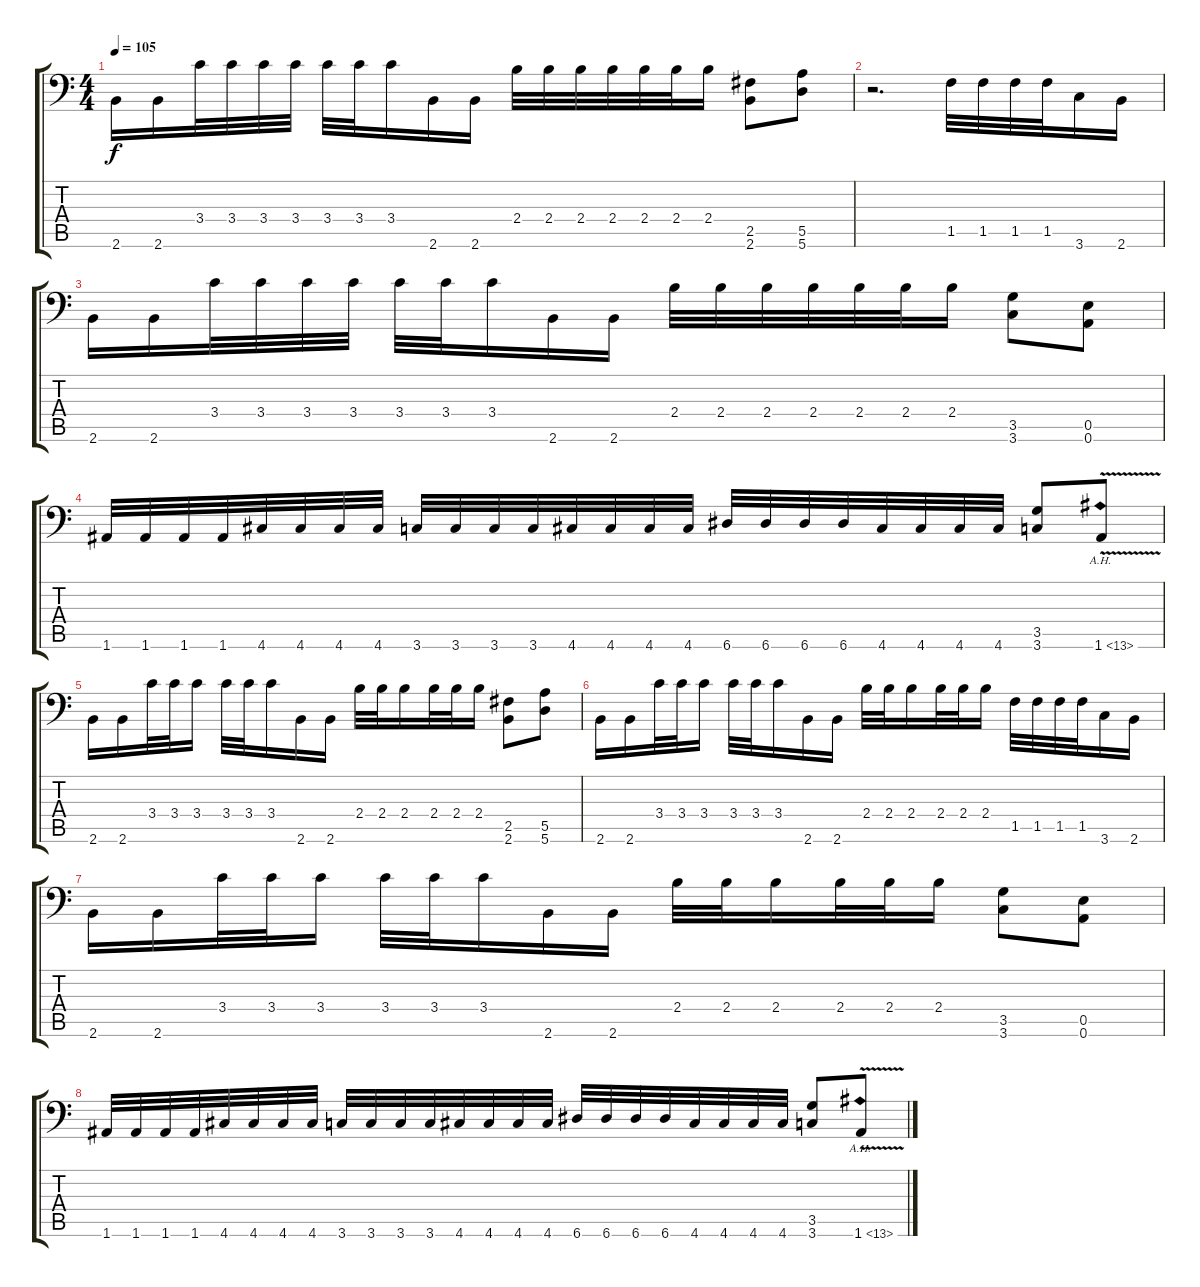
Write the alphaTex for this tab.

\track ("    " "    ") {instrument distortionguitar}
\staff {score tabs}
\tuning (B3 Gb3 D3 A2 E2 A1) {hide}
\ts (4 4)
\section ("" "")
\tempo 105
\clef f4
\ks c
2.6.16{dy f instrument distortionguitar} 2.6.16 3.4.32 3.4.32 3.4.32 3.4.32 3.4.32 3.4.32 3.4.16 2.6.16 2.6.16 2.4.32 2.4.32 2.4.32 2.4.32 2.4.32 2.4.32 2.4.16 (2.5 2.6).8 (5.5 5.6).8 |
r.2{d} 1.5.32 1.5.32 1.5.32 1.5.32 3.6.16 2.6.16 |
2.6.16 2.6.16 3.4.32 3.4.32 3.4.32 3.4.32 3.4.32 3.4.32 3.4.16 2.6.16 2.6.16 2.4.32 2.4.32 2.4.32 2.4.32 2.4.32 2.4.32 2.4.16 (3.5 3.6).8 (0.5 0.6).8 |
1.6.32 1.6.32 1.6.32 1.6.32 4.6.32 4.6.32 4.6.32 4.6.32 3.6.32 3.6.32 3.6.32 3.6.32 4.6.32 4.6.32 4.6.32 4.6.32 6.6.32 6.6.32 6.6.32 6.6.32 4.6.32 4.6.32 4.6.32 4.6.32 (3.5 3.6).8 1.6{ah 12 v}.8 |
2.6.16 2.6.16 3.4.32 3.4.32 3.4.16 3.4.32 3.4.32 3.4.16 2.6.16 2.6.16 2.4.32 2.4.32 2.4.16 2.4.32 2.4.32 2.4.16 (2.5 2.6).8 (5.5 5.6).8 |
2.6.16 2.6.16 3.4.32 3.4.32 3.4.16 3.4.32 3.4.32 3.4.16 2.6.16 2.6.16 2.4.32 2.4.32 2.4.16 2.4.32 2.4.32 2.4.16 1.5.32 1.5.32 1.5.32 1.5.32 3.6.16 2.6.16 |
2.6.16 2.6.16 3.4.32 3.4.32 3.4.16 3.4.32 3.4.32 3.4.16 2.6.16 2.6.16 2.4.32 2.4.32 2.4.16 2.4.32 2.4.32 2.4.16 (3.5 3.6).8 (0.5 0.6).8 |
1.6.32 1.6.32 1.6.32 1.6.32 4.6.32 4.6.32 4.6.32 4.6.32 3.6.32 3.6.32 3.6.32 3.6.32 4.6.32 4.6.32 4.6.32 4.6.32 6.6.32 6.6.32 6.6.32 6.6.32 4.6.32 4.6.32 4.6.32 4.6.32 (3.5 3.6).8 1.6{ah 12 v}.8
